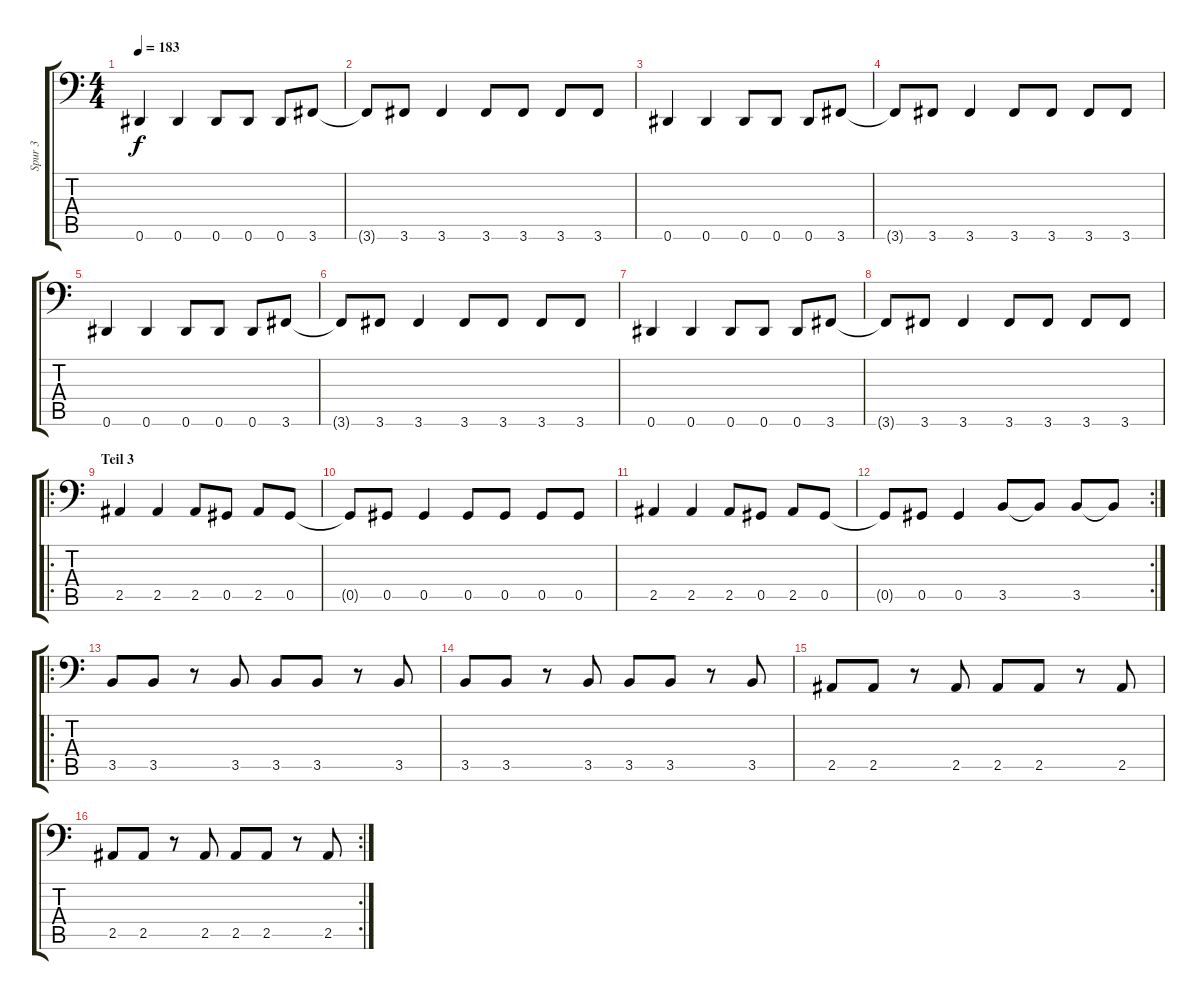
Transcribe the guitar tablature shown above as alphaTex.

\track ("Spur 3" "Spur 3") {instrument electricbassfinger}
\staff {score tabs}
\tuning (Eb3 Bb2 Gb2 Db2 Ab1 Eb1) {hide}
\ts (4 4)
\section ("" "")
\tempo 183
\clef f4
\ks c
0.6.4{dy f} 0.6.4 0.6.8 0.6.8 0.6.8 3.6.8 |
3.6{t}.8 3.6.8 3.6.4 3.6.8 3.6.8 3.6.8 3.6.8 |
0.6.4 0.6.4 0.6.8 0.6.8 0.6.8 3.6.8 |
3.6{t}.8 3.6.8 3.6.4 3.6.8 3.6.8 3.6.8 3.6.8 |
0.6.4 0.6.4 0.6.8 0.6.8 0.6.8 3.6.8 |
3.6{t}.8 3.6.8 3.6.4 3.6.8 3.6.8 3.6.8 3.6.8 |
0.6.4 0.6.4 0.6.8 0.6.8 0.6.8 3.6.8 |
3.6{t}.8 3.6.8 3.6.4 3.6.8 3.6.8 3.6.8 3.6.8 |
\ro
\section ("" "Teil 3")
2.5.4 2.5.4 2.5.8 0.5.8 2.5.8 0.5.8 |
0.5{t}.8 0.5.8 0.5.4 0.5.8 0.5.8 0.5.8 0.5.8 |
2.5.4 2.5.4 2.5.8 0.5.8 2.5.8 0.5.8 |
\rc 2
0.5{t}.8 0.5.8 0.5.4 3.5.8 3.5{t}.8 3.5.8 3.5{t}.8 |
\ro
\section ("" "")
3.5.8 3.5.8 r.8 3.5.8 3.5.8 3.5.8 r.8 3.5.8 |
3.5.8 3.5.8 r.8 3.5.8 3.5.8 3.5.8 r.8 3.5.8 |
2.5.8 2.5.8 r.8 2.5.8 2.5.8 2.5.8 r.8 2.5.8 |
\rc 2
2.5.8 2.5.8 r.8 2.5.8 2.5.8 2.5.8 r.8 2.5.8
